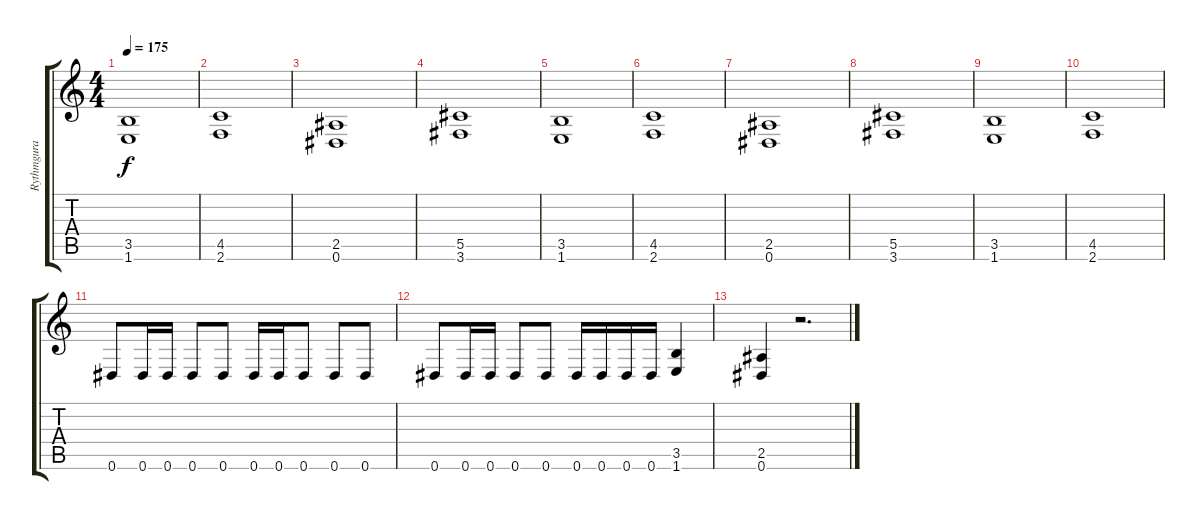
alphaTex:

\track ("Rythmgura" "Rythmgura") {instrument distortionguitar}
\staff {score tabs}
\tuning (Eb4 Bb3 Gb3 Db3 Ab2 Eb2) {hide}
\ts (4 4)
\tempo 175
\clef g2
\ks c
(3.5 1.6).1{dy f} |
(4.5 2.6).1 |
(2.5 0.6).1 |
(5.5 3.6).1 |
(3.5 1.6).1 |
(4.5 2.6).1 |
(2.5 0.6).1 |
(5.5 3.6).1 |
(3.5 1.6).1 |
(4.5 2.6).1 |
0.6.8 0.6.16 0.6.16 0.6.8 0.6.8 0.6.16 0.6.16 0.6.8 0.6.8 0.6.8 |
0.6.8 0.6.16 0.6.16 0.6.8 0.6.8 0.6.16 0.6.16 0.6.16 0.6.16 (3.5 1.6).4 |
(2.5 0.6).4 r.2{d}
